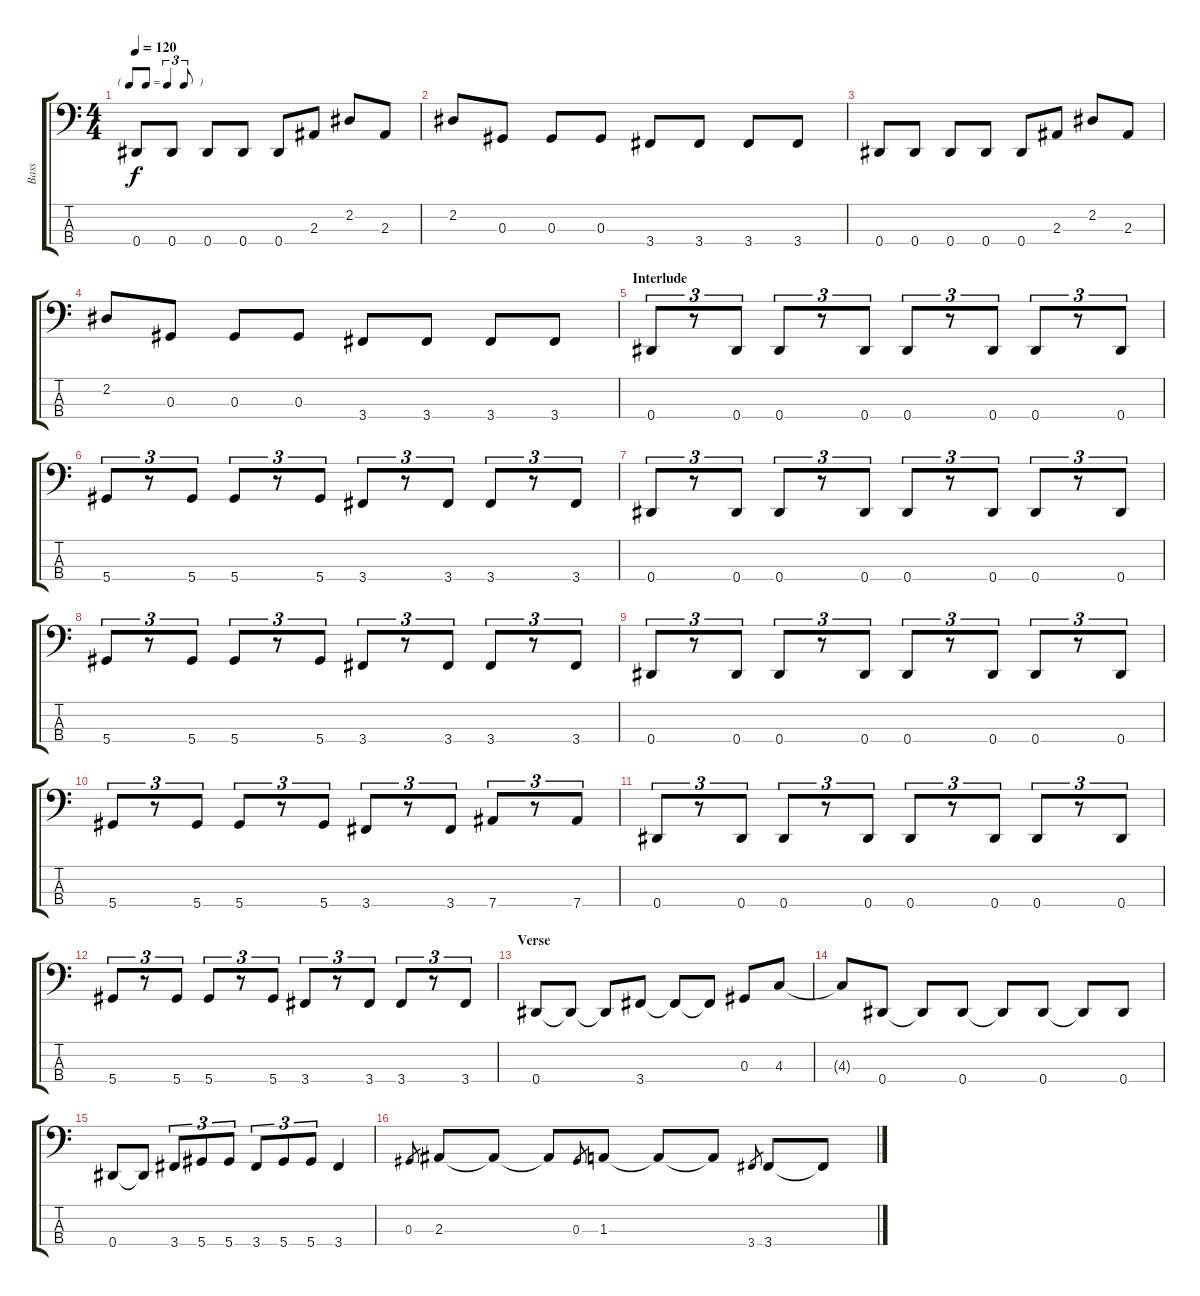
\track ("Bass" "Bass") {instrument electricbasspick}
\staff {score tabs}
\tuning (Gb2 Db2 Ab1 Eb1) {hide}
\ts (4 4)
\tf triplet8th
\tempo 120
\clef f4
\ks c
0.4.8{dy f} 0.4.8 0.4.8 0.4.8 0.4.8 2.3.8 2.2.8 2.3.8 |
2.2.8 0.3.8 0.3.8 0.3.8 3.4.8 3.4.8 3.4.8 3.4.8 |
0.4.8 0.4.8 0.4.8 0.4.8 0.4.8 2.3.8 2.2.8 2.3.8 |
2.2.8 0.3.8 0.3.8 0.3.8 3.4.8 3.4.8 3.4.8 3.4.8 |
\section ("" "Interlude")
0.4.8{tu (3 2)} r.8{tu (3 2)} 0.4.8{tu (3 2)} 0.4.8{tu (3 2)} r.8{tu (3 2)} 0.4.8{tu (3 2)} 0.4.8{tu (3 2)} r.8{tu (3 2)} 0.4.8{tu (3 2)} 0.4.8{tu (3 2)} r.8{tu (3 2)} 0.4.8{tu (3 2)} |
5.4.8{tu (3 2)} r.8{tu (3 2)} 5.4.8{tu (3 2)} 5.4.8{tu (3 2)} r.8{tu (3 2)} 5.4.8{tu (3 2)} 3.4.8{tu (3 2)} r.8{tu (3 2)} 3.4.8{tu (3 2)} 3.4.8{tu (3 2)} r.8{tu (3 2)} 3.4.8{tu (3 2)} |
0.4.8{tu (3 2)} r.8{tu (3 2)} 0.4.8{tu (3 2)} 0.4.8{tu (3 2)} r.8{tu (3 2)} 0.4.8{tu (3 2)} 0.4.8{tu (3 2)} r.8{tu (3 2)} 0.4.8{tu (3 2)} 0.4.8{tu (3 2)} r.8{tu (3 2)} 0.4.8{tu (3 2)} |
5.4.8{tu (3 2)} r.8{tu (3 2)} 5.4.8{tu (3 2)} 5.4.8{tu (3 2)} r.8{tu (3 2)} 5.4.8{tu (3 2)} 3.4.8{tu (3 2)} r.8{tu (3 2)} 3.4.8{tu (3 2)} 3.4.8{tu (3 2)} r.8{tu (3 2)} 3.4.8{tu (3 2)} |
0.4.8{tu (3 2)} r.8{tu (3 2)} 0.4.8{tu (3 2)} 0.4.8{tu (3 2)} r.8{tu (3 2)} 0.4.8{tu (3 2)} 0.4.8{tu (3 2)} r.8{tu (3 2)} 0.4.8{tu (3 2)} 0.4.8{tu (3 2)} r.8{tu (3 2)} 0.4.8{tu (3 2)} |
5.4.8{tu (3 2)} r.8{tu (3 2)} 5.4.8{tu (3 2)} 5.4.8{tu (3 2)} r.8{tu (3 2)} 5.4.8{tu (3 2)} 3.4.8{tu (3 2)} r.8{tu (3 2)} 3.4.8{tu (3 2)} 7.4.8{tu (3 2)} r.8{tu (3 2)} 7.4.8{tu (3 2)} |
0.4.8{tu (3 2)} r.8{tu (3 2)} 0.4.8{tu (3 2)} 0.4.8{tu (3 2)} r.8{tu (3 2)} 0.4.8{tu (3 2)} 0.4.8{tu (3 2)} r.8{tu (3 2)} 0.4.8{tu (3 2)} 0.4.8{tu (3 2)} r.8{tu (3 2)} 0.4.8{tu (3 2)} |
5.4.8{tu (3 2)} r.8{tu (3 2)} 5.4.8{tu (3 2)} 5.4.8{tu (3 2)} r.8{tu (3 2)} 5.4.8{tu (3 2)} 3.4.8{tu (3 2)} r.8{tu (3 2)} 3.4.8{tu (3 2)} 3.4.8{tu (3 2)} r.8{tu (3 2)} 3.4.8{tu (3 2)} |
\section ("" "Verse")
0.4.8 0.4{t}.8 0.4{t}.8 3.4.8 3.4{t}.8 3.4{t}.8 0.3.8 4.3.8 |
4.3{t}.8 0.4.8 0.4{t}.8 0.4.8 0.4{t}.8 0.4.8 0.4{t}.8 0.4.8 |
0.4.8 0.4{t}.8 3.4.8{tu (3 2)} 5.4.8{tu (3 2)} 5.4.8{tu (3 2)} 3.4.8{tu (3 2)} 5.4.8{tu (3 2)} 5.4.8{tu (3 2)} 3.4.4 |
0.3.8{gr} 2.3.8 2.3{t}.8 2.3{t}.8 0.3.8{gr} 1.3.8 1.3{t}.8 1.3{t}.8 3.4.8{gr} 3.4.8 3.4{t}.8
